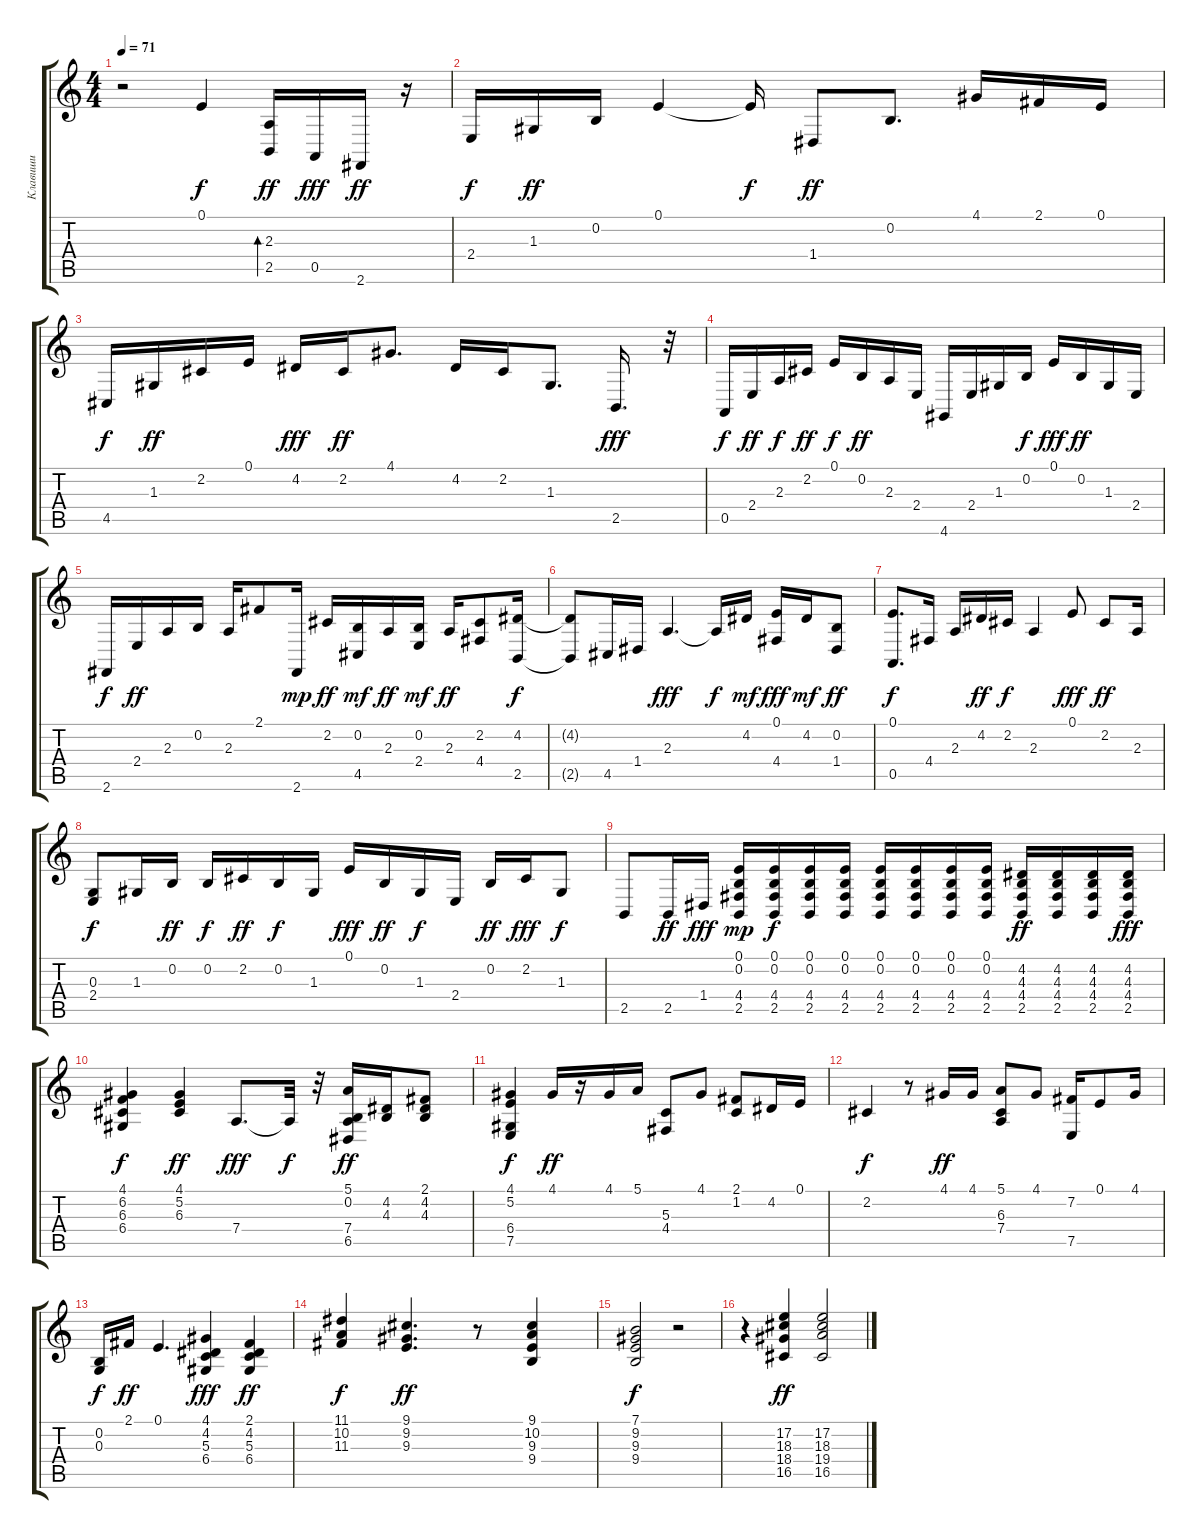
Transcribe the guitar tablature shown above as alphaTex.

\track ("Клавиши" "Клавиши") {instrument acousticgrandpiano}
\staff {score tabs}
\tuning (E4 B3 G3 D3 A2 E2) {hide}
\ts (4 4)
\tempo 71
\clef g2
\ks c
r.2{dy ff} 0.1.4{dy f} (2.3 2.5).16{bd 60 dy ff} 0.5.16{dy fff} 2.6.16{dy ff} r.16 |
2.4.16{dy f} 1.3.16{dy ff} 0.2.16 0.1.4 0.1{t}.16{dy f} 1.4.8{dy ff} 0.2.8{d} 4.1.16 2.1.16 0.1.16 |
4.5.16{dy f} 1.3.16{dy ff} 2.2.16 0.1.16 4.2.16{dy fff} 2.2.16{dy ff} 4.1.8{d} 4.2.16 2.2.16 1.3.8{d} 2.5.16{d dy fff} r.32 |
0.5.16{dy f} 2.4.16{dy ff} 2.3.16{dy f} 2.2.16{dy ff} 0.1.16{dy f} 0.2.16{dy ff} 2.3.16 2.4.16 4.6.16 2.4.16 1.3.16 0.2.16{dy f} 0.1.16{dy fff} 0.2.16{dy ff} 1.3.16 2.4.16 |
2.6.16{dy f} 2.4.16{dy ff} 2.3.16 0.2.16 2.3.16 2.1.8 2.6.16{dy mp} 2.2.16{dy ff} (0.2 4.5).16{dy mf} 2.3.16{dy ff} (0.2 2.4).16{dy mf} 2.3.16{dy ff} (2.2 4.4).8 (4.2 2.5).16{dy f} |
(4.2{t} 2.5{t}).8 4.5.16 1.4.16 2.3.4{d dy fff} 2.3{t}.16{dy f} 4.2.16{dy mf} (0.1 4.4).16{dy fff} 4.2.16{dy mf} (0.2 1.4).8{dy ff} |
(0.1 0.5).8{d dy f} 4.4.16 2.3.16 4.2.16{dy ff} 2.2.16{dy f} 2.3.4 0.1.8{dy fff} 2.2.8{dy ff} 2.3.16 |
(0.3 2.4).8{dy f} 1.3.16 0.2.16{dy ff} 0.2.16{dy f} 2.2.16{dy ff} 0.2.16{dy f} 1.3.16 0.1.16{dy fff} 0.2.16{dy ff} 1.3.16{dy f} 2.4.16 0.2.16{dy ff} 2.2.16{dy fff} 1.3.8{dy f} |
2.5.8 2.5.16{dy ff} 1.4.16{dy fff} (0.1 0.2 4.4 2.5).16{dy mp} (0.1 0.2 4.4 2.5).16{dy f} (0.1 0.2 4.4 2.5).16 (0.1 0.2 4.4 2.5).16 (0.1 0.2 4.4 2.5).16 (0.1 0.2 4.4 2.5).16 (0.1 0.2 4.4 2.5).16 (0.1 0.2 4.4 2.5).16 (4.2 4.3 4.4 2.5).16{dy ff} (4.2 4.3 4.4 2.5).16 (4.2 4.3 4.4 2.5).16 (4.2 4.3 4.4 2.5).16{dy fff} |
(4.1 6.2 6.3 6.4).4{dy f} (4.1 5.2 6.3).4{dy ff} 7.4.8{d dy fff} 7.4{t}.32{dy f} r.32 (5.1 0.2 7.4 6.5).16{dy ff} (4.2 4.3).16 (2.1 4.2 4.3).8 |
(4.1 5.2 6.4 7.5).4{dy f} 4.1.16{dy ff} r.16 4.1.16 5.1.16 (5.3 4.4).8 4.1.8 (2.1 1.2).8 4.2.16 0.1.16 |
2.2.4{dy f} r.8 4.1.16{dy ff} 4.1.16 (5.1 6.3 7.4).8 4.1.8 (7.2 7.5).16 0.1.8 4.1.16 |
(0.2 0.3).16{dy f} 2.1.16{dy ff} 0.1.4{d} (4.1 4.2 5.3 6.4).4{dy fff} (2.1 4.2 5.3 6.4).4{dy ff} |
(11.1 10.2 11.3).4{dy f} (9.1 9.2 9.3).4{d dy ff} r.8 (9.1 10.2 9.3 9.4).4 |
(7.1 9.2 9.3 9.4).2{dy f} r.2 |
r.4 (17.2 18.3 18.4 16.5).4{dy ff} (17.2 18.3 19.4 16.5).2
